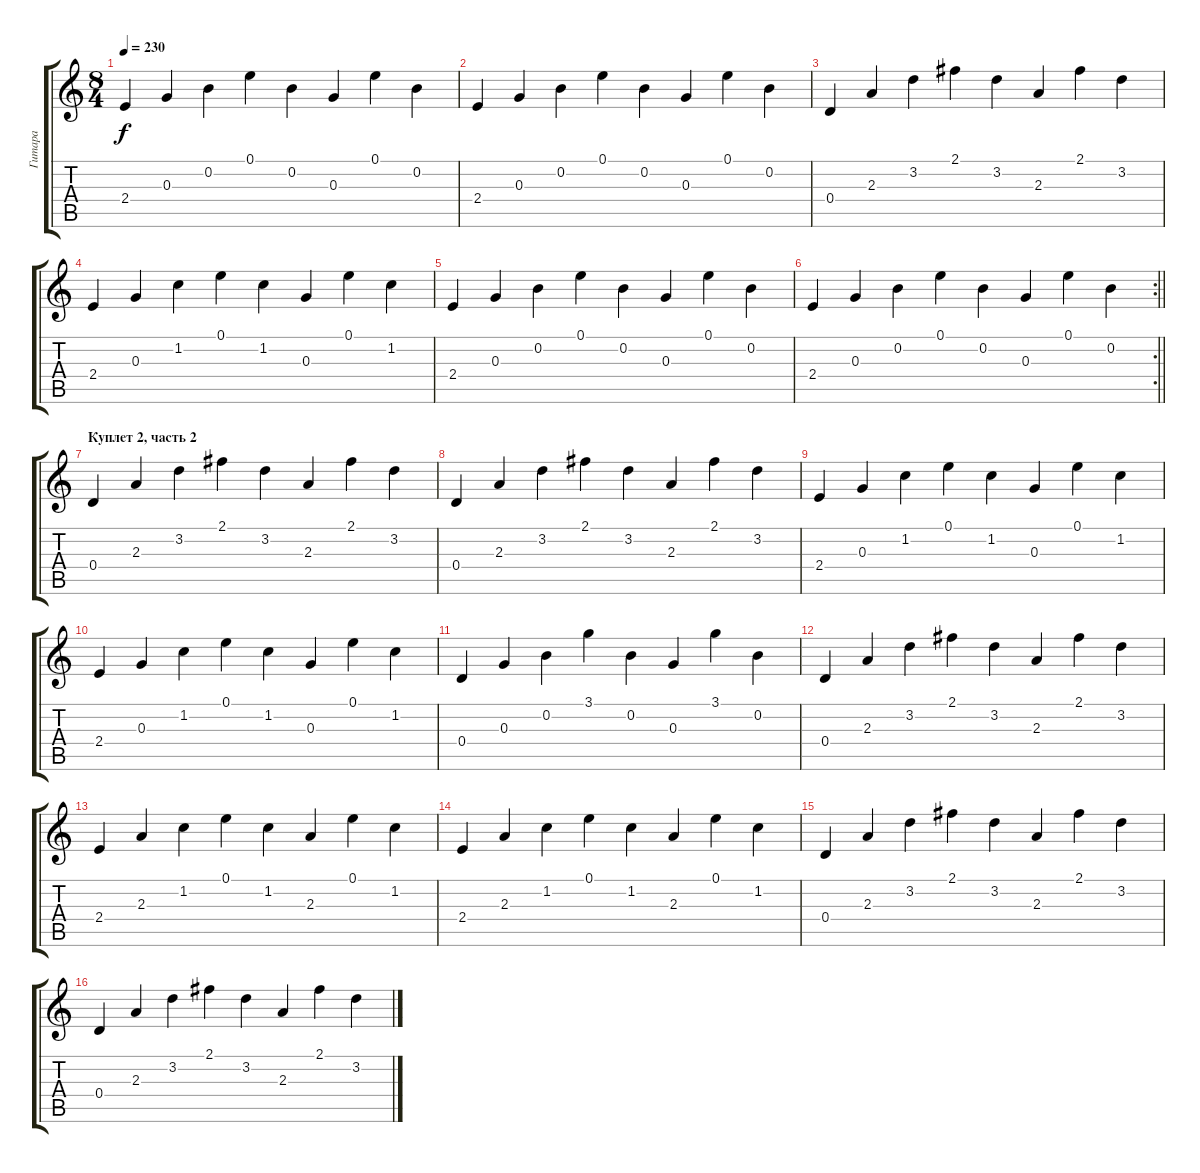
\track ("Гитара" "Гитара") {instrument acousticguitarnylon}
\staff {score tabs}
\tuning (E4 B3 G3 D3 A2 E2) {hide}
\ts (8 4)
\tempo 230
\clef g2
\ks c
2.4.4{dy f} 0.3.4 0.2.4 0.1.4 0.2.4 0.3.4 0.1.4 0.2.4 |
2.4.4 0.3.4 0.2.4 0.1.4 0.2.4 0.3.4 0.1.4 0.2.4 |
0.4.4 2.3.4 3.2.4 2.1.4 3.2.4 2.3.4 2.1.4 3.2.4 |
2.4.4 0.3.4 1.2.4 0.1.4 1.2.4 0.3.4 0.1.4 1.2.4 |
2.4.4 0.3.4 0.2.4 0.1.4 0.2.4 0.3.4 0.1.4 0.2.4 |
\rc 2
\barLineRight lightlight
2.4.4 0.3.4 0.2.4 0.1.4 0.2.4 0.3.4 0.1.4 0.2.4 |
\section ("" "Куплет 2, часть 2")
0.4.4 2.3.4 3.2.4 2.1.4 3.2.4 2.3.4 2.1.4 3.2.4 |
0.4.4 2.3.4 3.2.4 2.1.4 3.2.4 2.3.4 2.1.4 3.2.4 |
2.4.4 0.3.4 1.2.4 0.1.4 1.2.4 0.3.4 0.1.4 1.2.4 |
2.4.4 0.3.4 1.2.4 0.1.4 1.2.4 0.3.4 0.1.4 1.2.4 |
0.4.4 0.3.4 0.2.4 3.1.4 0.2.4 0.3.4 3.1.4 0.2.4 |
0.4.4 2.3.4 3.2.4 2.1.4 3.2.4 2.3.4 2.1.4 3.2.4 |
2.4.4 2.3.4 1.2.4 0.1.4 1.2.4 2.3.4 0.1.4 1.2.4 |
2.4.4 2.3.4 1.2.4 0.1.4 1.2.4 2.3.4 0.1.4 1.2.4 |
0.4.4 2.3.4 3.2.4 2.1.4 3.2.4 2.3.4 2.1.4 3.2.4 |
0.4.4 2.3.4 3.2.4 2.1.4 3.2.4 2.3.4 2.1.4 3.2.4
